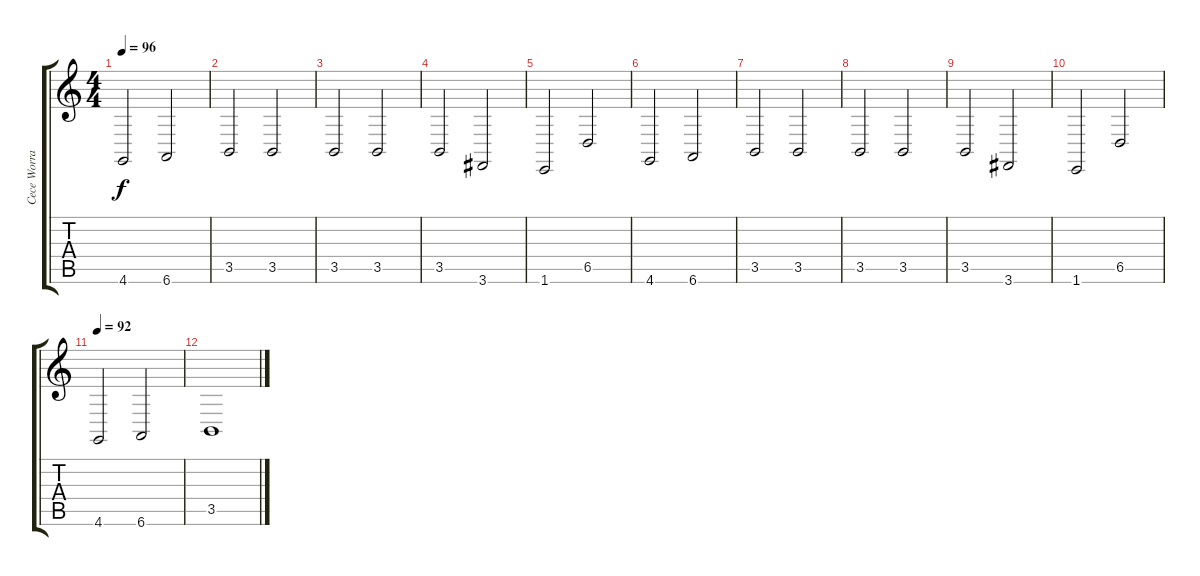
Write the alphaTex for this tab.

\track ("Cece Worral" "Cece Worra") {instrument altosax}
\staff {score tabs}
\tuning (Eb4 Bb3 Gb3 Db3 Ab2 Eb2) {hide}
\ts (4 4)
\tempo 96
\clef g2
\ks c
4.6.2{dy f} 6.6.2 |
3.5.2 3.5.2 |
3.5.2 3.5.2 |
3.5.2 3.6.2 |
1.6.2 6.5.2 |
4.6.2 6.6.2 |
3.5.2 3.5.2 |
3.5.2 3.5.2 |
3.5.2 3.6.2 |
1.6.2 6.5.2 |
\tempo 92
4.6.2 6.6.2 |
3.5.1
